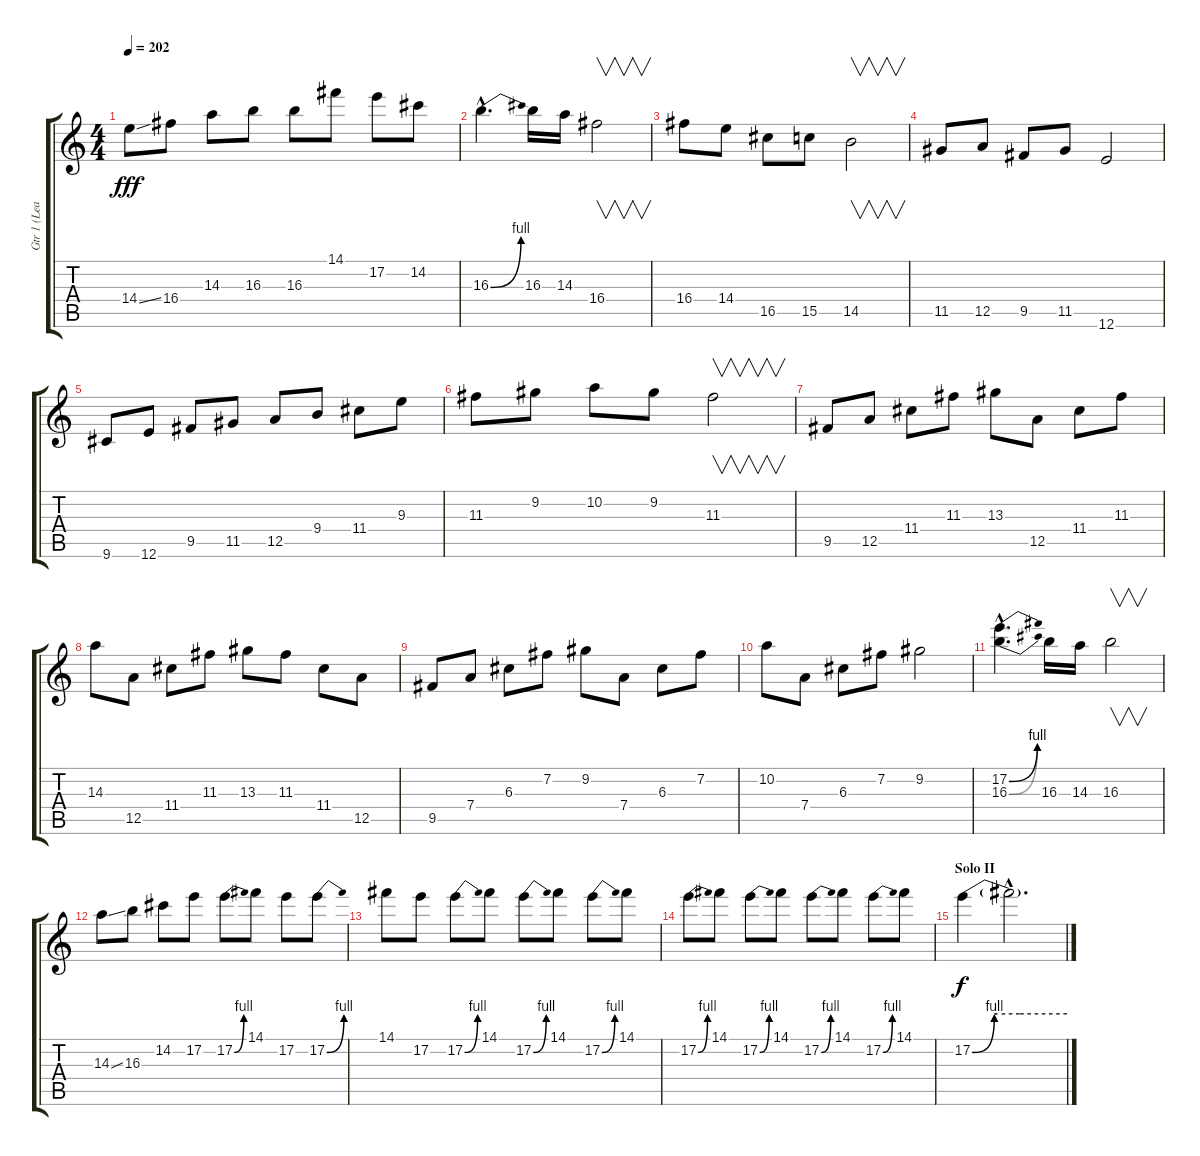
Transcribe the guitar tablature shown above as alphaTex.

\track ("Gtr 1 (Lead)" "Gtr 1 (Lea") {instrument distortionguitar}
\staff {score tabs}
\tuning (E4 B3 G3 D3 A2 E2) {hide}
\ts (4 4)
\tempo 202
\clef g2
\ks c
14.4{ss}.8{dy fff} 16.4.8 14.3.8 16.3.8 16.3.8 14.1.8 17.2.8 14.2.8 |
16.3{be (bend 0 0 60 4) hac}.4{d} 16.3.16 14.3.16 16.4.2{v} |
16.4.8 14.4.8 16.5.8 15.5.8 14.5.2{v} |
11.5.8 12.5.8 9.5.8 11.5.8 12.6.2 |
9.6.8 12.6.8 9.5.8 11.5.8 12.5.8 9.4.8 11.4.8 9.3.8 |
11.3.8 9.2.8 10.2.8 9.2.8 11.3.2{v} |
9.5.8 12.5.8 11.4.8 11.3.8 13.3.8 12.5.8 11.4.8 11.3.8 |
14.3.8 12.5.8 11.4.8 11.3.8 13.3.8 11.3.8 11.4.8 12.5.8 |
9.5.8 7.4.8 6.3.8 7.2.8 9.2.8 7.4.8 6.3.8 7.2.8 |
10.2.8 7.4.8 6.3.8 7.2.8 9.2.2 |
(17.2{be (bend 0 0 60 4) hac} 16.3{be (bend 0 0 60 4) hac}).4{d} 16.3.16 14.3.16 16.3.2{v} |
14.3{ss}.8 16.3.8 14.2.8 17.2.8 17.2{be (bend 0 0 60 4)}.8 14.1.8 17.2.8 17.2{be (bend 0 0 60 4)}.8 |
14.1.8 17.2.8 17.2{be (bend 0 0 60 4)}.8 14.1.8 17.2{be (bend 0 0 60 4)}.8 14.1.8 17.2{be (bend 0 0 60 4)}.8 14.1.8 |
17.2{be (bend 0 0 60 4)}.8 14.1.8 17.2{be (bend 0 0 60 4)}.8 14.1.8 17.2{be (bend 0 0 60 4)}.8 14.1.8 17.2{be (bend 0 0 60 4)}.8 14.1.8 |
\section ("" "Solo II")
17.2{be (custom 0 0 14 4 16 4 30 4 60 4)}.4{dy f} 17.2{hac t}.2{d}
